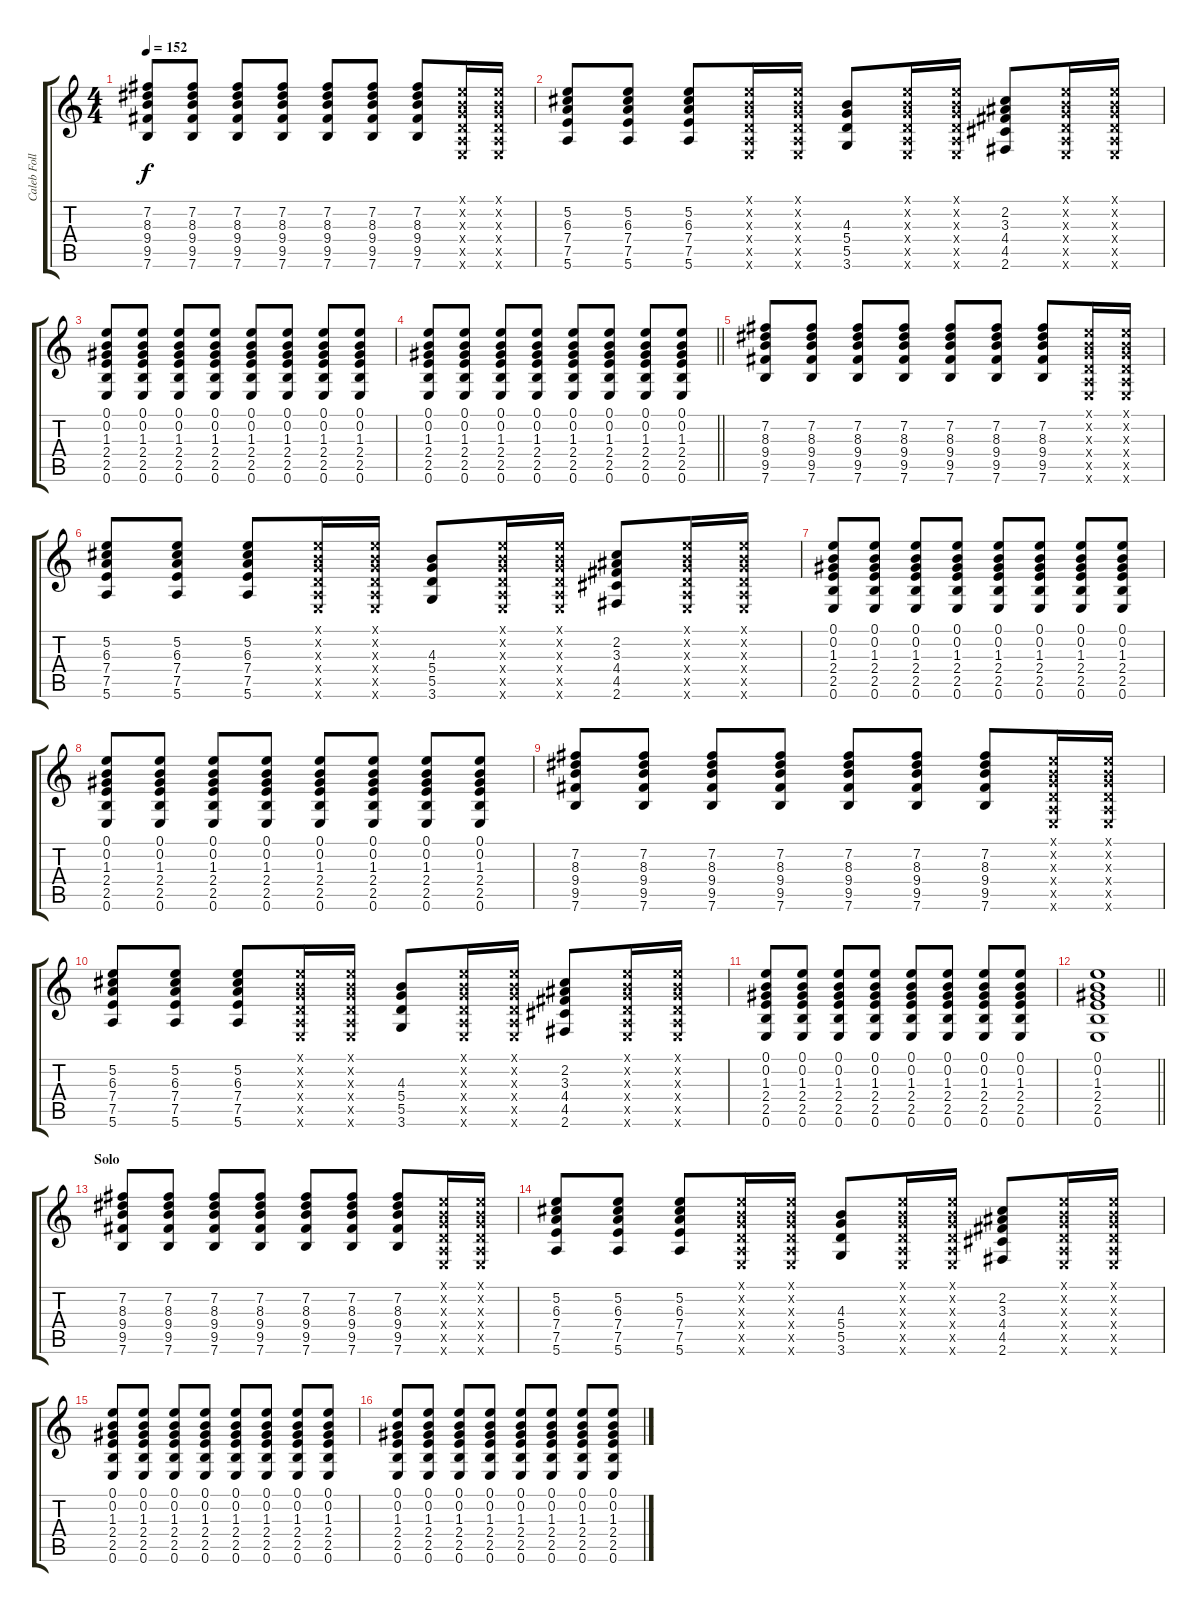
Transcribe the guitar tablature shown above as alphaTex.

\track ("Caleb Followill" "Caleb Foll") {instrument electricguitarclean}
\staff {score tabs}
\tuning (E4 B3 G3 D3 A2 E2) {hide}
\ts (4 4)
\tempo 152
\clef g2
\ks c
(7.2 8.3 9.4 9.5 7.6).8{dy f} (7.2 8.3 9.4 9.5 7.6).8 (7.2 8.3 9.4 9.5 7.6).8 (7.2 8.3 9.4 9.5 7.6).8 (7.2 8.3 9.4 9.5 7.6).8 (7.2 8.3 9.4 9.5 7.6).8 (7.2 8.3 9.4 9.5 7.6).8 (0.1{x} 0.2{x} 0.3{x} 0.4{x} 0.5{x} 0.6{x}).16 (0.1{x} 0.2{x} 0.3{x} 0.4{x} 0.5{x} 0.6{x}).16 |
(5.2 6.3 7.4 7.5 5.6).8 (5.2 6.3 7.4 7.5 5.6).8 (5.2 6.3 7.4 7.5 5.6).8 (0.1{x} 0.2{x} 0.3{x} 0.4{x} 0.5{x} 0.6{x}).16 (0.1{x} 0.2{x} 0.3{x} 0.4{x} 0.5{x} 0.6{x}).16 (4.3 5.4 5.5 3.6).8 (0.1{x} 0.2{x} 0.3{x} 0.4{x} 0.5{x} 0.6{x}).16 (0.1{x} 0.2{x} 0.3{x} 0.4{x} 0.5{x} 0.6{x}).16 (2.2 3.3 4.4 4.5 2.6).8 (0.1{x} 0.2{x} 0.3{x} 0.4{x} 0.5{x} 0.6{x}).16 (0.1{x} 0.2{x} 0.3{x} 0.4{x} 0.5{x} 0.6{x}).16 |
(0.1 0.2 1.3 2.4 2.5 0.6).8 (0.1 0.2 1.3 2.4 2.5 0.6).8 (0.1 0.2 1.3 2.4 2.5 0.6).8 (0.1 0.2 1.3 2.4 2.5 0.6).8 (0.1 0.2 1.3 2.4 2.5 0.6).8 (0.1 0.2 1.3 2.4 2.5 0.6).8 (0.1 0.2 1.3 2.4 2.5 0.6).8 (0.1 0.2 1.3 2.4 2.5 0.6).8 |
\barLineRight lightlight
(0.1 0.2 1.3 2.4 2.5 0.6).8 (0.1 0.2 1.3 2.4 2.5 0.6).8 (0.1 0.2 1.3 2.4 2.5 0.6).8 (0.1 0.2 1.3 2.4 2.5 0.6).8 (0.1 0.2 1.3 2.4 2.5 0.6).8 (0.1 0.2 1.3 2.4 2.5 0.6).8 (0.1 0.2 1.3 2.4 2.5 0.6).8 (0.1 0.2 1.3 2.4 2.5 0.6).8 |
\section ("" "")
(7.2 8.3 9.4 9.5 7.6).8 (7.2 8.3 9.4 9.5 7.6).8 (7.2 8.3 9.4 9.5 7.6).8 (7.2 8.3 9.4 9.5 7.6).8 (7.2 8.3 9.4 9.5 7.6).8 (7.2 8.3 9.4 9.5 7.6).8 (7.2 8.3 9.4 9.5 7.6).8 (0.1{x} 0.2{x} 0.3{x} 0.4{x} 0.5{x} 0.6{x}).16 (0.1{x} 0.2{x} 0.3{x} 0.4{x} 0.5{x} 0.6{x}).16 |
(5.2 6.3 7.4 7.5 5.6).8 (5.2 6.3 7.4 7.5 5.6).8 (5.2 6.3 7.4 7.5 5.6).8 (0.1{x} 0.2{x} 0.3{x} 0.4{x} 0.5{x} 0.6{x}).16 (0.1{x} 0.2{x} 0.3{x} 0.4{x} 0.5{x} 0.6{x}).16 (4.3 5.4 5.5 3.6).8 (0.1{x} 0.2{x} 0.3{x} 0.4{x} 0.5{x} 0.6{x}).16 (0.1{x} 0.2{x} 0.3{x} 0.4{x} 0.5{x} 0.6{x}).16 (2.2 3.3 4.4 4.5 2.6).8 (0.1{x} 0.2{x} 0.3{x} 0.4{x} 0.5{x} 0.6{x}).16 (0.1{x} 0.2{x} 0.3{x} 0.4{x} 0.5{x} 0.6{x}).16 |
(0.1 0.2 1.3 2.4 2.5 0.6).8 (0.1 0.2 1.3 2.4 2.5 0.6).8 (0.1 0.2 1.3 2.4 2.5 0.6).8 (0.1 0.2 1.3 2.4 2.5 0.6).8 (0.1 0.2 1.3 2.4 2.5 0.6).8 (0.1 0.2 1.3 2.4 2.5 0.6).8 (0.1 0.2 1.3 2.4 2.5 0.6).8 (0.1 0.2 1.3 2.4 2.5 0.6).8 |
(0.1 0.2 1.3 2.4 2.5 0.6).8 (0.1 0.2 1.3 2.4 2.5 0.6).8 (0.1 0.2 1.3 2.4 2.5 0.6).8 (0.1 0.2 1.3 2.4 2.5 0.6).8 (0.1 0.2 1.3 2.4 2.5 0.6).8 (0.1 0.2 1.3 2.4 2.5 0.6).8 (0.1 0.2 1.3 2.4 2.5 0.6).8 (0.1 0.2 1.3 2.4 2.5 0.6).8 |
(7.2 8.3 9.4 9.5 7.6).8 (7.2 8.3 9.4 9.5 7.6).8 (7.2 8.3 9.4 9.5 7.6).8 (7.2 8.3 9.4 9.5 7.6).8 (7.2 8.3 9.4 9.5 7.6).8 (7.2 8.3 9.4 9.5 7.6).8 (7.2 8.3 9.4 9.5 7.6).8 (0.1{x} 0.2{x} 0.3{x} 0.4{x} 0.5{x} 0.6{x}).16 (0.1{x} 0.2{x} 0.3{x} 0.4{x} 0.5{x} 0.6{x}).16 |
(5.2 6.3 7.4 7.5 5.6).8 (5.2 6.3 7.4 7.5 5.6).8 (5.2 6.3 7.4 7.5 5.6).8 (0.1{x} 0.2{x} 0.3{x} 0.4{x} 0.5{x} 0.6{x}).16 (0.1{x} 0.2{x} 0.3{x} 0.4{x} 0.5{x} 0.6{x}).16 (4.3 5.4 5.5 3.6).8 (0.1{x} 0.2{x} 0.3{x} 0.4{x} 0.5{x} 0.6{x}).16 (0.1{x} 0.2{x} 0.3{x} 0.4{x} 0.5{x} 0.6{x}).16 (2.2 3.3 4.4 4.5 2.6).8 (0.1{x} 0.2{x} 0.3{x} 0.4{x} 0.5{x} 0.6{x}).16 (0.1{x} 0.2{x} 0.3{x} 0.4{x} 0.5{x} 0.6{x}).16 |
(0.1 0.2 1.3 2.4 2.5 0.6).8 (0.1 0.2 1.3 2.4 2.5 0.6).8 (0.1 0.2 1.3 2.4 2.5 0.6).8 (0.1 0.2 1.3 2.4 2.5 0.6).8 (0.1 0.2 1.3 2.4 2.5 0.6).8 (0.1 0.2 1.3 2.4 2.5 0.6).8 (0.1 0.2 1.3 2.4 2.5 0.6).8 (0.1 0.2 1.3 2.4 2.5 0.6).8 |
\barLineRight lightlight
(0.1 0.2 1.3 2.4 2.5 0.6).1 |
\section ("" "Solo")
(7.2 8.3 9.4 9.5 7.6).8 (7.2 8.3 9.4 9.5 7.6).8 (7.2 8.3 9.4 9.5 7.6).8 (7.2 8.3 9.4 9.5 7.6).8 (7.2 8.3 9.4 9.5 7.6).8 (7.2 8.3 9.4 9.5 7.6).8 (7.2 8.3 9.4 9.5 7.6).8 (0.1{x} 0.2{x} 0.3{x} 0.4{x} 0.5{x} 0.6{x}).16 (0.1{x} 0.2{x} 0.3{x} 0.4{x} 0.5{x} 0.6{x}).16 |
(5.2 6.3 7.4 7.5 5.6).8 (5.2 6.3 7.4 7.5 5.6).8 (5.2 6.3 7.4 7.5 5.6).8 (0.1{x} 0.2{x} 0.3{x} 0.4{x} 0.5{x} 0.6{x}).16 (0.1{x} 0.2{x} 0.3{x} 0.4{x} 0.5{x} 0.6{x}).16 (4.3 5.4 5.5 3.6).8 (0.1{x} 0.2{x} 0.3{x} 0.4{x} 0.5{x} 0.6{x}).16 (0.1{x} 0.2{x} 0.3{x} 0.4{x} 0.5{x} 0.6{x}).16 (2.2 3.3 4.4 4.5 2.6).8 (0.1{x} 0.2{x} 0.3{x} 0.4{x} 0.5{x} 0.6{x}).16 (0.1{x} 0.2{x} 0.3{x} 0.4{x} 0.5{x} 0.6{x}).16 |
(0.1 0.2 1.3 2.4 2.5 0.6).8 (0.1 0.2 1.3 2.4 2.5 0.6).8 (0.1 0.2 1.3 2.4 2.5 0.6).8 (0.1 0.2 1.3 2.4 2.5 0.6).8 (0.1 0.2 1.3 2.4 2.5 0.6).8 (0.1 0.2 1.3 2.4 2.5 0.6).8 (0.1 0.2 1.3 2.4 2.5 0.6).8 (0.1 0.2 1.3 2.4 2.5 0.6).8 |
(0.1 0.2 1.3 2.4 2.5 0.6).8 (0.1 0.2 1.3 2.4 2.5 0.6).8 (0.1 0.2 1.3 2.4 2.5 0.6).8 (0.1 0.2 1.3 2.4 2.5 0.6).8 (0.1 0.2 1.3 2.4 2.5 0.6).8 (0.1 0.2 1.3 2.4 2.5 0.6).8 (0.1 0.2 1.3 2.4 2.5 0.6).8 (0.1 0.2 1.3 2.4 2.5 0.6).8
